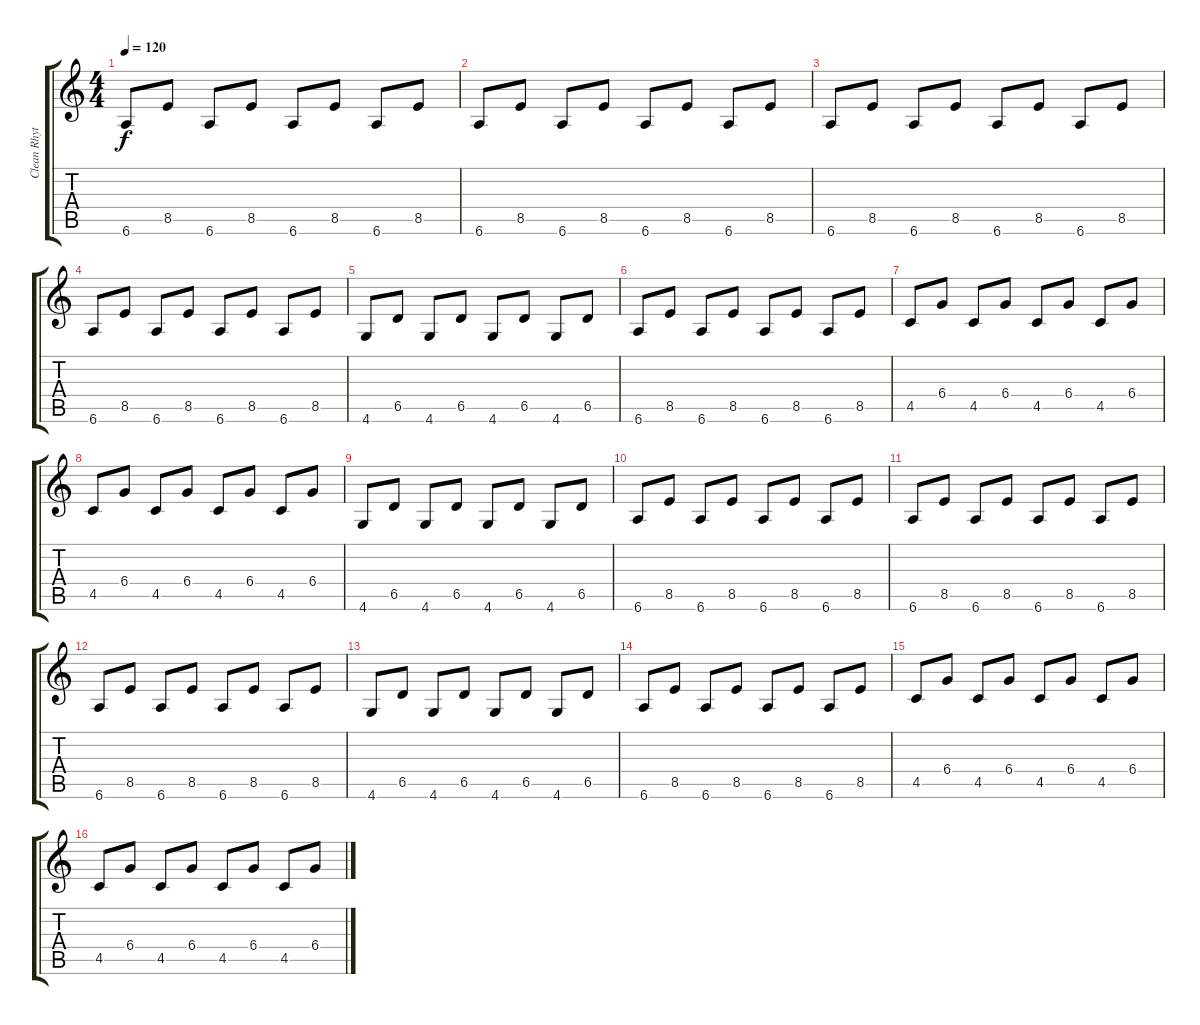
\track ("Clean Rhythm 1" "Clean Rhyt") {instrument acousticguitarsteel}
\staff {score tabs}
\tuning (Eb4 Bb3 Gb3 Db3 Ab2 Eb2) {hide}
\ts (4 4)
\tempo 120
\clef g2
\ks c
6.6.8{dy f} 8.5.8 6.6.8 8.5.8 6.6.8 8.5.8 6.6.8 8.5.8 |
6.6.8 8.5.8 6.6.8 8.5.8 6.6.8 8.5.8 6.6.8 8.5.8 |
6.6.8 8.5.8 6.6.8 8.5.8 6.6.8 8.5.8 6.6.8 8.5.8 |
6.6.8 8.5.8 6.6.8 8.5.8 6.6.8 8.5.8 6.6.8 8.5.8 |
4.6.8 6.5.8 4.6.8 6.5.8 4.6.8 6.5.8 4.6.8 6.5.8 |
6.6.8 8.5.8 6.6.8 8.5.8 6.6.8 8.5.8 6.6.8 8.5.8 |
4.5.8 6.4.8 4.5.8 6.4.8 4.5.8 6.4.8 4.5.8 6.4.8 |
4.5.8 6.4.8 4.5.8 6.4.8 4.5.8 6.4.8 4.5.8 6.4.8 |
4.6.8 6.5.8 4.6.8 6.5.8 4.6.8 6.5.8 4.6.8 6.5.8 |
6.6.8 8.5.8 6.6.8 8.5.8 6.6.8 8.5.8 6.6.8 8.5.8 |
6.6.8 8.5.8 6.6.8 8.5.8 6.6.8 8.5.8 6.6.8 8.5.8 |
6.6.8 8.5.8 6.6.8 8.5.8 6.6.8 8.5.8 6.6.8 8.5.8 |
4.6.8 6.5.8 4.6.8 6.5.8 4.6.8 6.5.8 4.6.8 6.5.8 |
6.6.8 8.5.8 6.6.8 8.5.8 6.6.8 8.5.8 6.6.8 8.5.8 |
4.5.8 6.4.8 4.5.8 6.4.8 4.5.8 6.4.8 4.5.8 6.4.8 |
4.5.8 6.4.8 4.5.8 6.4.8 4.5.8 6.4.8 4.5.8 6.4.8
